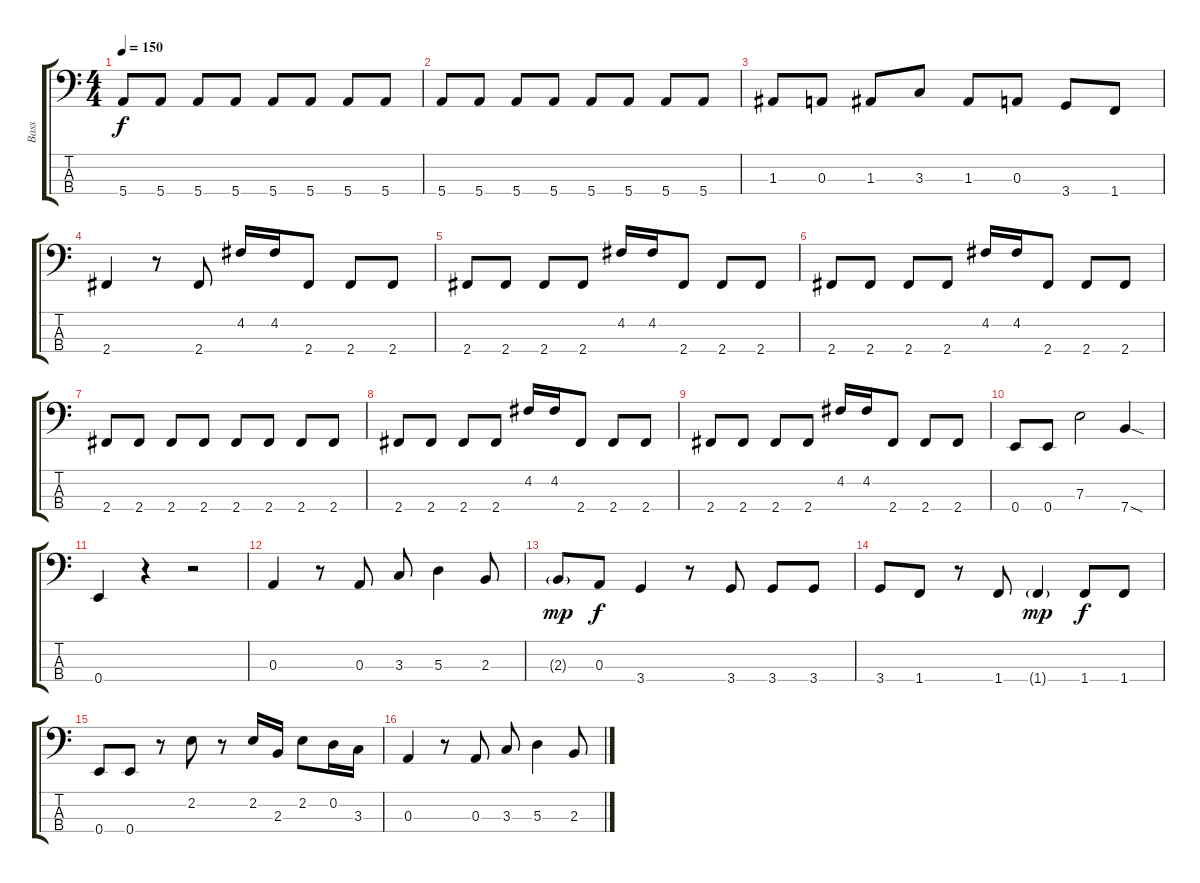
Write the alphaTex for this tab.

\track ("Bass" "Bass") {instrument electricbassfinger}
\staff {score tabs}
\tuning (G2 D2 A1 E1) {hide}
\ts (4 4)
\tempo 150
\clef f4
\ks c
5.4.8{dy f} 5.4.8 5.4.8 5.4.8 5.4.8 5.4.8 5.4.8 5.4.8 |
5.4.8 5.4.8 5.4.8 5.4.8 5.4.8 5.4.8 5.4.8 5.4.8 |
1.3.8 0.3.8 1.3.8 3.3.8 1.3.8 0.3.8 3.4.8 1.4.8 |
2.4.4 r.8 2.4.8 4.2.16 4.2.16 2.4.8 2.4.8 2.4.8 |
2.4.8 2.4.8 2.4.8 2.4.8 4.2.16 4.2.16 2.4.8 2.4.8 2.4.8 |
2.4.8 2.4.8 2.4.8 2.4.8 4.2.16 4.2.16 2.4.8 2.4.8 2.4.8 |
2.4.8 2.4.8 2.4.8 2.4.8 2.4.8 2.4.8 2.4.8 2.4.8 |
2.4.8 2.4.8 2.4.8 2.4.8 4.2.16 4.2.16 2.4.8 2.4.8 2.4.8 |
2.4.8 2.4.8 2.4.8 2.4.8 4.2.16 4.2.16 2.4.8 2.4.8 2.4.8 |
0.4.8 0.4.8 7.3.2 7.4{sod}.4 |
0.4.4 r.4 r.2 |
0.3.4 r.8 0.3.8 3.3.8 5.3.4 2.3.8 |
2.3{g}.8{dy mp} 0.3.8{dy f} 3.4.4 r.8 3.4.8 3.4.8 3.4.8 |
3.4.8 1.4.8 r.8 1.4.8 1.4{g}.4{dy mp} 1.4.8{dy f} 1.4.8 |
0.4.8 0.4.8 r.8 2.2.8 r.8 2.2.16 2.3.16 2.2.8 0.2.16 3.3.16 |
0.3.4 r.8 0.3.8 3.3.8 5.3.4 2.3.8
